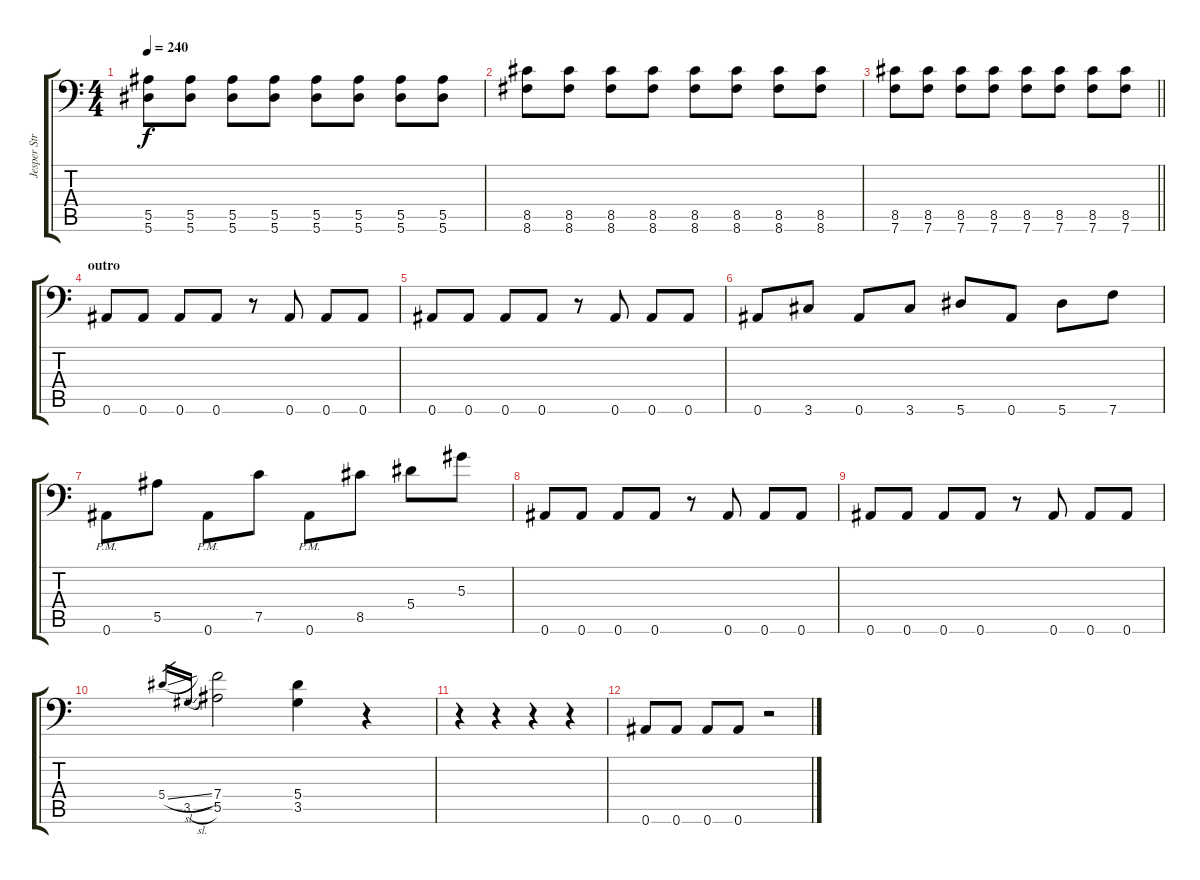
\track ("Jesper Strömblad" "Jesper Str") {instrument distortionguitar}
\staff {score tabs}
\tuning (C4 G3 Eb3 Bb2 F2 Bb1) {hide}
\ts (4 4)
\tempo 240
\clef f4
\ks c
(5.5 5.6).8{dy f} (5.5 5.6).8 (5.5 5.6).8 (5.5 5.6).8 (5.5 5.6).8 (5.5 5.6).8 (5.5 5.6).8 (5.5 5.6).8 |
(8.5 8.6).8 (8.5 8.6).8 (8.5 8.6).8 (8.5 8.6).8 (8.5 8.6).8 (8.5 8.6).8 (8.5 8.6).8 (8.5 8.6).8 |
\barLineRight lightlight
(8.5 7.6).8 (8.5 7.6).8 (8.5 7.6).8 (8.5 7.6).8 (8.5 7.6).8 (8.5 7.6).8 (8.5 7.6).8 (8.5 7.6).8 |
\section ("" "outro")
0.6.8{balance 16} 0.6.8 0.6.8 0.6.8 r.8 0.6.8 0.6.8 0.6.8 |
0.6.8 0.6.8 0.6.8 0.6.8 r.8 0.6.8 0.6.8 0.6.8 |
0.6.8 3.6.8 0.6.8 3.6.8 5.6.8 0.6.8 5.6.8 7.6.8 |
0.6{pm}.8 5.5.8 0.6{pm}.8 7.5.8 0.6{pm}.8 8.5.8 5.4.8 5.3.8 |
0.6.8 0.6.8 0.6.8 0.6.8 r.8 0.6.8 0.6.8 0.6.8 |
0.6.8 0.6.8 0.6.8 0.6.8 r.8 0.6.8 0.6.8 0.6.8 |
5.4{sl}.16{gr} 3.5{sl}.16{gr} (7.4 5.5).2 (5.4 3.5).4 r.4 |
r.4 r.4 r.4 r.4 |
0.6.8 0.6.8 0.6.8 0.6.8 r.2
